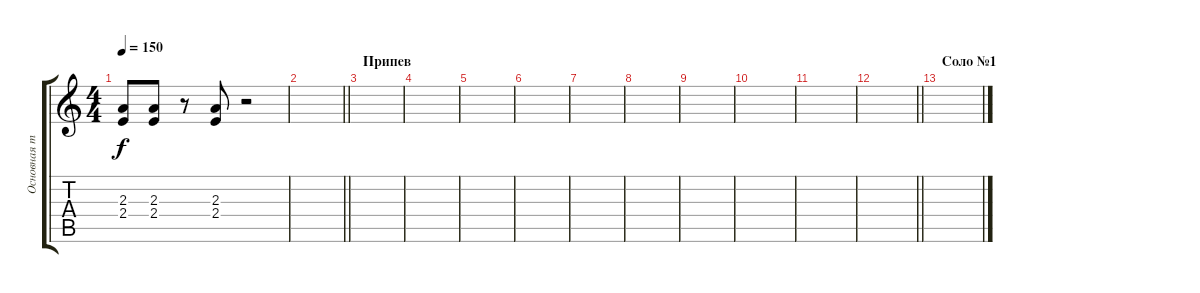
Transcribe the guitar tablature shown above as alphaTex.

\track ("Основная тема" "Основная т") {instrument overdrivenguitar}
\staff {score tabs}
\tuning (E4 B3 G3 D3 A2 E2) {hide}
\ts (4 4)
\tempo 150
\clef g2
\ks c
(2.3 2.4).8{dy f} (2.3 2.4).8 r.8 (2.3 2.4).8 r.2 |
\barLineRight lightlight
|
\section ("" "Припев")
|
|
|
|
|
|
|
|
|
\barLineRight lightlight
|
\section ("" "Соло №1")
